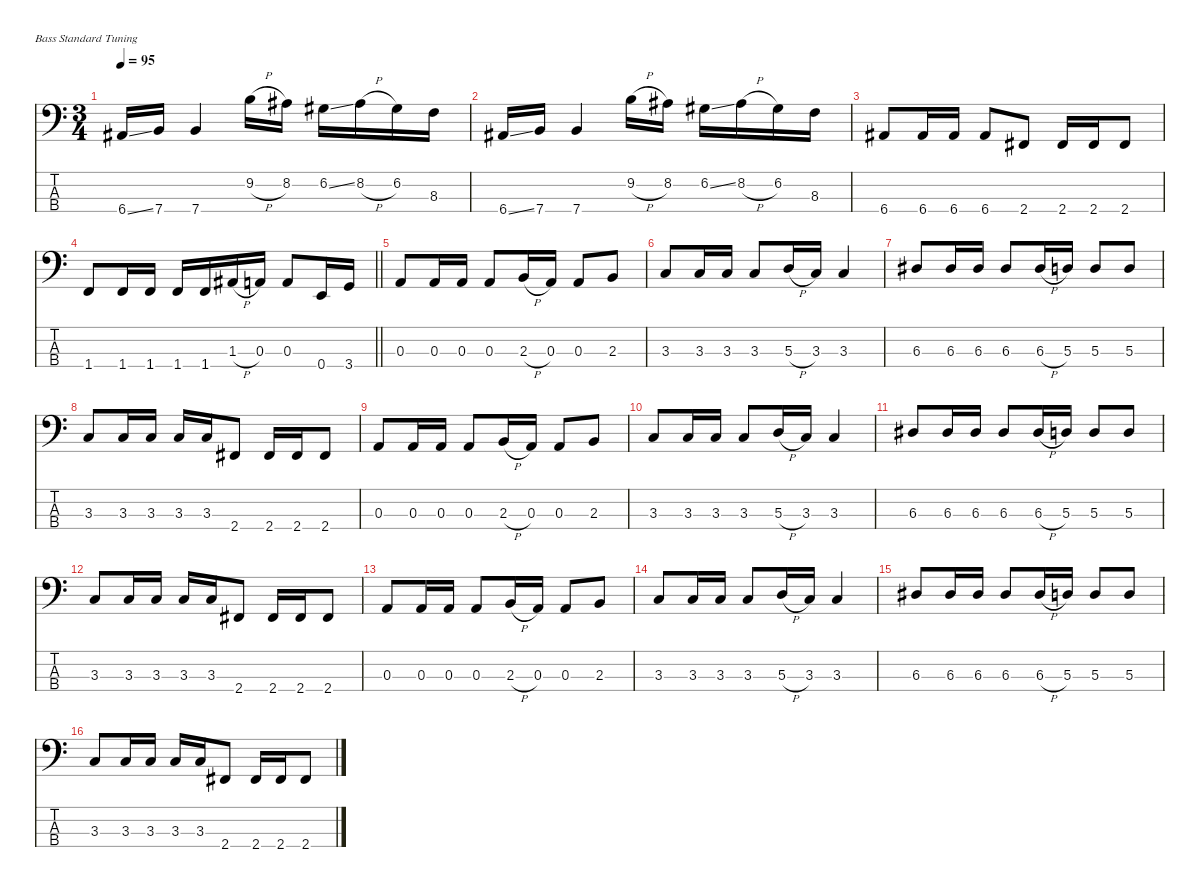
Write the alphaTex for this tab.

\defaultSystemsLayout 4
\hideDynamics
\bracketExtendMode nobrackets
\singleTrackTrackNamePolicy hidden
\multiTrackTrackNamePolicy hidden
\firstSystemTrackNameMode fullname
\firstSystemTrackNameOrientation horizontal
\otherSystemsTrackNameOrientation horizontal
\track ("Bass" "el.bs.") {instrument electricbassfinger}
\staff {score tabs}
\tuning (G2 D2 A1 E1)
\ts (3 4)
\tempo 95
\clef f4
\ks c
6.4{ss acc #}.16{dy ff beam Up} 7.4.16{beam Up} 7.4.4{beam Up} 9.2{h}.16{beam Down} 8.2{acc #}.16{beam Down} 6.2{ss acc #}.16{beam Down} 8.2{h acc #}.16{beam Down} 6.2{acc #}.16{beam Down} 8.3.16{beam Down} |
6.4{ss acc #}.16{beam Up} 7.4.16{beam Up} 7.4.4{beam Up} 9.2{h}.16{beam Down} 8.2{acc #}.16{beam Down} 6.2{ss acc #}.16{beam Down} 8.2{h acc #}.16{beam Down} 6.2{acc #}.16{beam Down} 8.3.16{beam Down} |
6.4{acc #}.8{dy f beam Up} 6.4{acc #}.16{beam Up} 6.4{acc #}.16{beam Up} 6.4{acc #}.8{beam Up} 2.4{acc #}.8{dy ff beam Up} 2.4{acc #}.16{beam Up} 2.4{acc #}.16{beam Up} 2.4{acc #}.8{beam Up} |
\barLineRight lightlight
1.4.8{beam Up} 1.4.16{beam Up} 1.4.16{beam Up} 1.4.16{beam Up} 1.4.16{dy f beam Up} 1.3{h acc #}.16{dy ff beam Up} 0.3.16{beam Up} 0.3.8{beam Up} 0.4.16{dy fff beam Up} 3.4.16{beam Up} |
0.3.8{dy ff beam Up} 0.3.16{beam Up} 0.3.16{beam Up} 0.3.8{beam Up} 2.3{h}.16{beam Up} 0.3.16{beam Up} 0.3.8{beam Up} 2.3.8{beam Up} |
3.3.8{beam Up} 3.3.16{beam Up} 3.3.16{beam Up} 3.3.8{beam Up} 5.3{h}.16{beam Up} 3.3.16{beam Up} 3.3.4{beam Up} |
6.3{acc #}.8{dy f beam Up} 6.3{acc #}.16{beam Up} 6.3{acc #}.16{beam Up} 6.3{acc #}.8{beam Up} 6.3{h acc #}.16{beam Up} 5.3.16{beam Up} 5.3.8{beam Up} 5.3.8{beam Up} |
3.3.8{beam Up} 3.3.16{beam Up} 3.3.16{beam Up} 3.3.16{beam Up} 3.3.16{beam Up} 2.4{acc #}.8{dy ff beam Up} 2.4{acc #}.16{beam Up} 2.4{acc #}.16{beam Up} 2.4{acc #}.8{beam Up} |
0.3.8{beam Up} 0.3.16{beam Up} 0.3.16{beam Up} 0.3.8{beam Up} 2.3{h}.16{beam Up} 0.3.16{beam Up} 0.3.8{beam Up} 2.3.8{beam Up} |
3.3.8{beam Up} 3.3.16{beam Up} 3.3.16{beam Up} 3.3.8{beam Up} 5.3{h}.16{beam Up} 3.3.16{beam Up} 3.3.4{beam Up} |
6.3{acc #}.8{dy f beam Up} 6.3{acc #}.16{beam Up} 6.3{acc #}.16{beam Up} 6.3{acc #}.8{beam Up} 6.3{h acc #}.16{beam Up} 5.3.16{beam Up} 5.3.8{beam Up} 5.3.8{beam Up} |
3.3.8{beam Up} 3.3.16{beam Up} 3.3.16{beam Up} 3.3.16{beam Up} 3.3.16{beam Up} 2.4{acc #}.8{dy ff beam Up} 2.4{acc #}.16{beam Up} 2.4{acc #}.16{beam Up} 2.4{acc #}.8{beam Up} |
0.3.8{beam Up} 0.3.16{beam Up} 0.3.16{beam Up} 0.3.8{beam Up} 2.3{h}.16{beam Up} 0.3.16{beam Up} 0.3.8{beam Up} 2.3.8{beam Up} |
3.3.8{beam Up} 3.3.16{beam Up} 3.3.16{beam Up} 3.3.8{beam Up} 5.3{h}.16{beam Up} 3.3.16{beam Up} 3.3.4{beam Up} |
6.3{acc #}.8{dy f beam Up} 6.3{acc #}.16{beam Up} 6.3{acc #}.16{beam Up} 6.3{acc #}.8{beam Up} 6.3{h acc #}.16{beam Up} 5.3.16{beam Up} 5.3.8{beam Up} 5.3.8{beam Up} |
3.3.8{beam Up} 3.3.16{beam Up} 3.3.16{beam Up} 3.3.16{beam Up} 3.3.16{beam Up} 2.4{acc #}.8{dy ff beam Up} 2.4{acc #}.16{beam Up} 2.4{acc #}.16{beam Up} 2.4{acc #}.8{beam Up}
